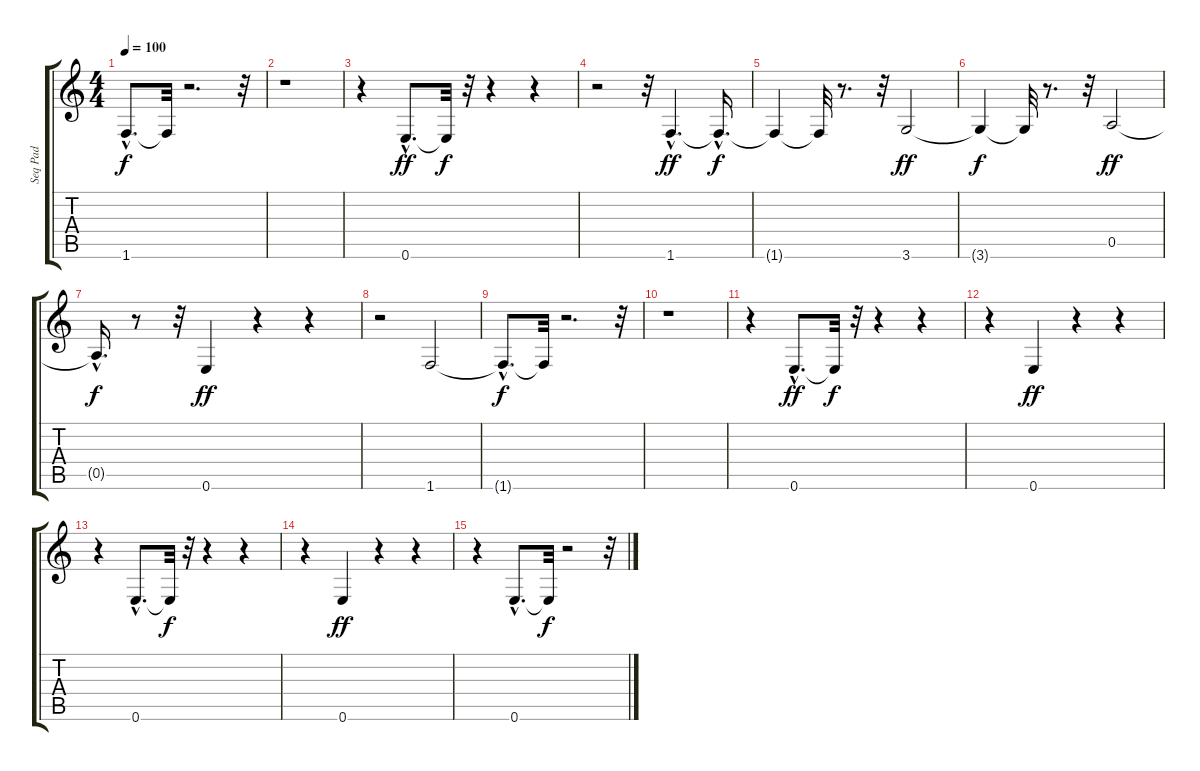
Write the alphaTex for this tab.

\track ("Seq Pad" "Seq Pad") {instrument acousticbass}
\staff {score tabs}
\tuning (E4 B3 G3 D3 A2 E2) {hide}
\ts (4 4)
\tempo 100
\clef g2
\ks c
1.6{hac t}.8{d dy f} 1.6{t}.32 r.2{d} r.32 |
r.1 |
r.4 0.6{hac}.8{d dy ff} 0.6{t}.32{dy f} r.32 r.4 r.4 |
r.2 r.32 1.6{hac}.4{d dy ff} 1.6{hac t}.16{d dy f} |
1.6{t}.4 1.6{t}.32 r.8{d} r.32 3.6.2{dy ff} |
3.6{t}.4{dy f} 3.6{t}.32 r.8{d} r.32 0.5.2{dy ff} |
0.5{hac t}.16{d dy f} r.8 r.32 0.6.4{dy ff} r.4 r.4 |
r.2 1.6.2 |
1.6{hac t}.8{d dy f} 1.6{t}.32 r.2{d} r.32 |
r.1 |
r.4 0.6{hac}.8{d dy ff} 0.6{t}.32{dy f} r.32 r.4 r.4 |
r.4 0.6.4{dy ff} r.4 r.4 |
r.4 0.6{hac}.8{d} 0.6{t}.32{dy f} r.32 r.4 r.4 |
r.4 0.6.4{dy ff volume 8} r.4{volume 6} r.4 |
r.4 0.6{hac}.8{d volume 2} 0.6{t}.32{dy f} r.2 r.32
